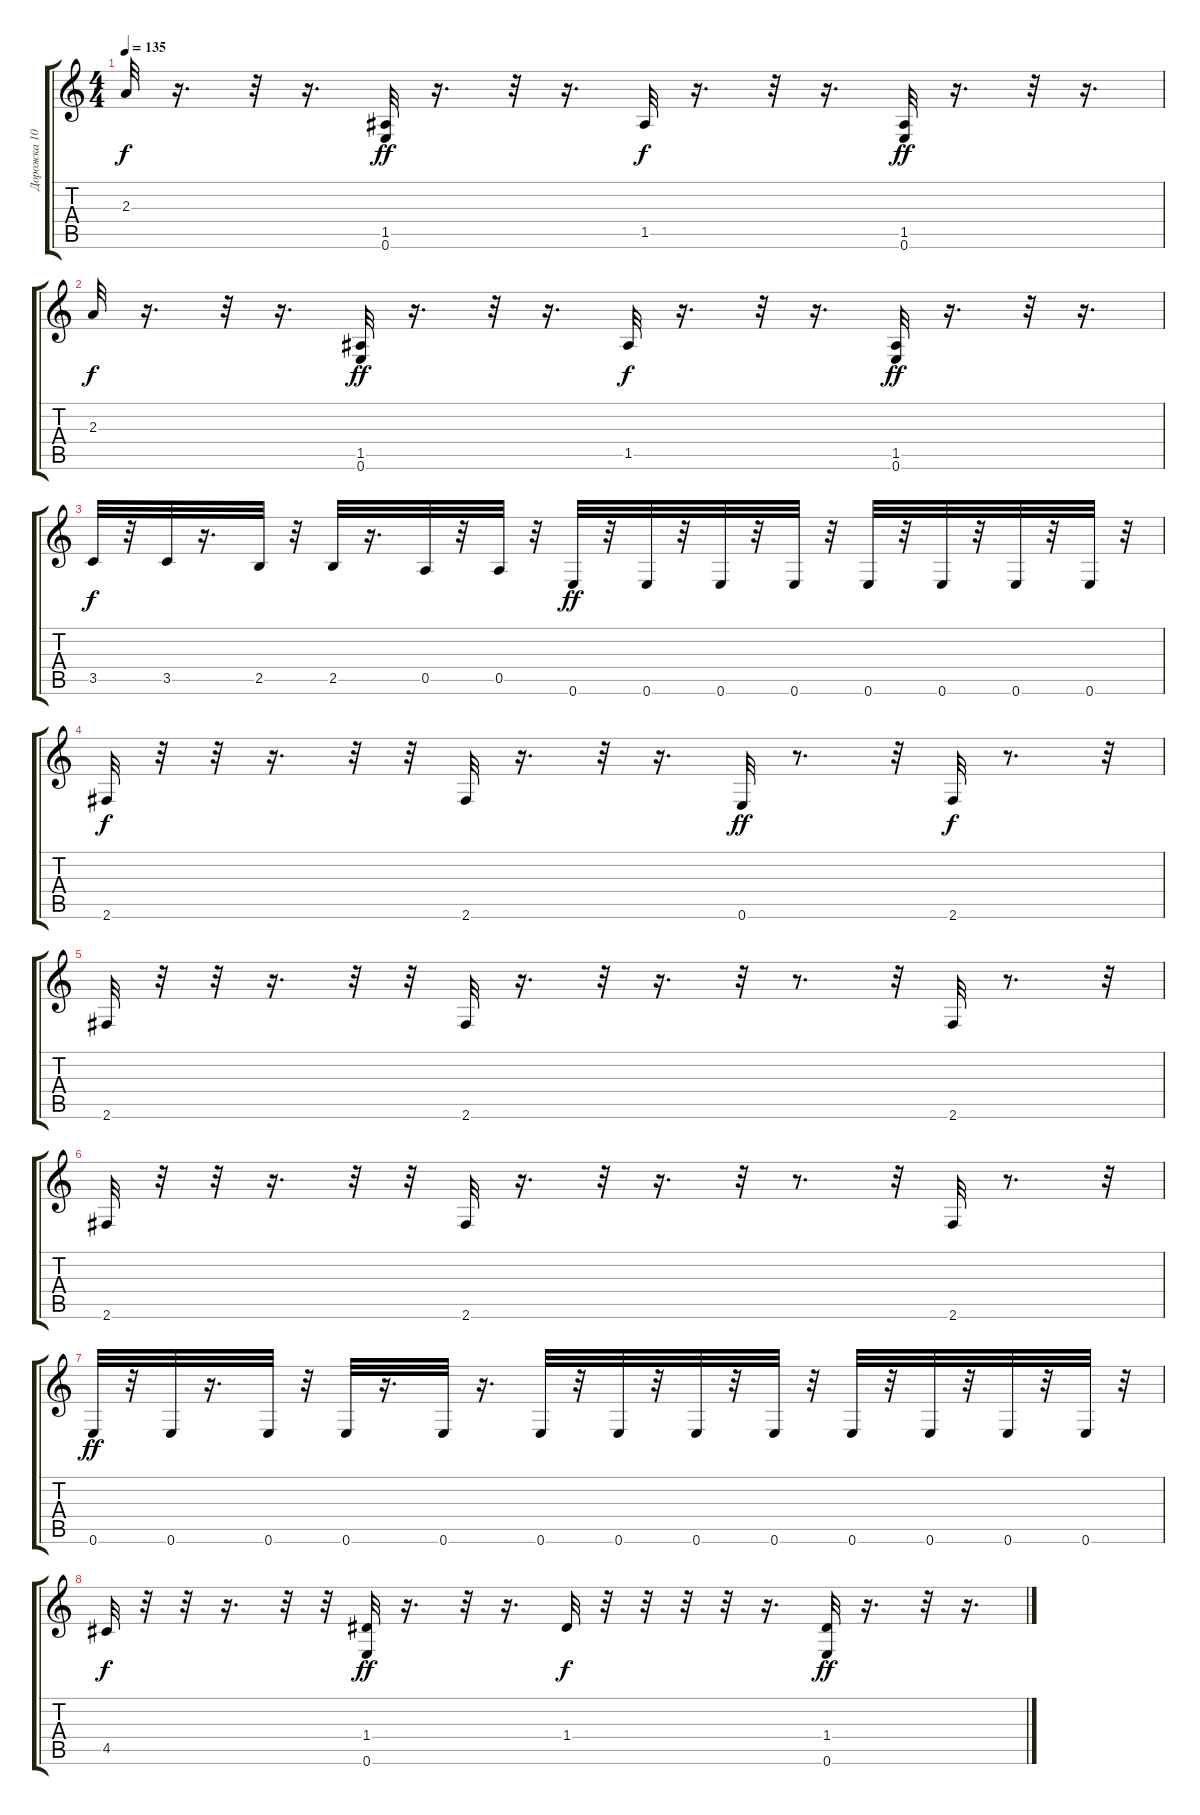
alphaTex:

\track ("Дорожка 10" "Дорожка 10") {instrument acousticguitarnylon}
\staff {score tabs}
\tuning (E4 B3 G3 D3 A2 E2) {hide}
\ts (4 4)
\tempo 135
\clef g2
\ks c
2.3.32{dy f} r.16{d} r.32 r.16{d} (1.5 0.6).32{dy ff} r.16{d} r.32 r.16{d} 1.5.32{dy f} r.16{d} r.32 r.16{d} (1.5 0.6).32{dy ff} r.16{d} r.32 r.16{d} |
2.3.32{dy f} r.16{d} r.32 r.16{d} (1.5 0.6).32{dy ff} r.16{d} r.32 r.16{d} 1.5.32{dy f} r.16{d} r.32 r.16{d} (1.5 0.6).32{dy ff} r.16{d} r.32 r.16{d} |
3.5.32{dy f} r.32 3.5.32 r.16{d} 2.5.32 r.32 2.5.32 r.16{d} 0.5.32 r.32 0.5.32 r.32 0.6.32{dy ff} r.32 0.6.32 r.32 0.6.32 r.32 0.6.32 r.32 0.6.32 r.32 0.6.32 r.32 0.6.32 r.32 0.6.32 r.32 |
2.6.32{dy f} r.32 r.32 r.16{d} r.32 r.32 2.6.32 r.16{d} r.32 r.16{d} 0.6.32{dy ff} r.8{d} r.32 2.6.32{dy f} r.8{d} r.32 |
2.6.32 r.32 r.32 r.16{d} r.32 r.32 2.6.32 r.16{d} r.32 r.16{d} r.32 r.8{d} r.32 2.6.32 r.8{d} r.32 |
2.6.32 r.32 r.32 r.16{d} r.32 r.32 2.6.32 r.16{d} r.32 r.16{d} r.32 r.8{d} r.32 2.6.32 r.8{d} r.32 |
0.6.32{dy ff} r.32 0.6.32 r.16{d} 0.6.32 r.32 0.6.32 r.16{d} 0.6.32 r.16{d} 0.6.32 r.32 0.6.32 r.32 0.6.32 r.32 0.6.32 r.32 0.6.32 r.32 0.6.32 r.32 0.6.32 r.32 0.6.32 r.32 |
4.5.32{dy f} r.32 r.32 r.16{d} r.32 r.32 (1.4 0.6).32{dy ff} r.16{d} r.32 r.16{d} 1.4.32{dy f} r.32 r.32 r.32 r.32 r.16{d} (1.4 0.6).32{dy ff} r.16{d} r.32 r.16{d}
